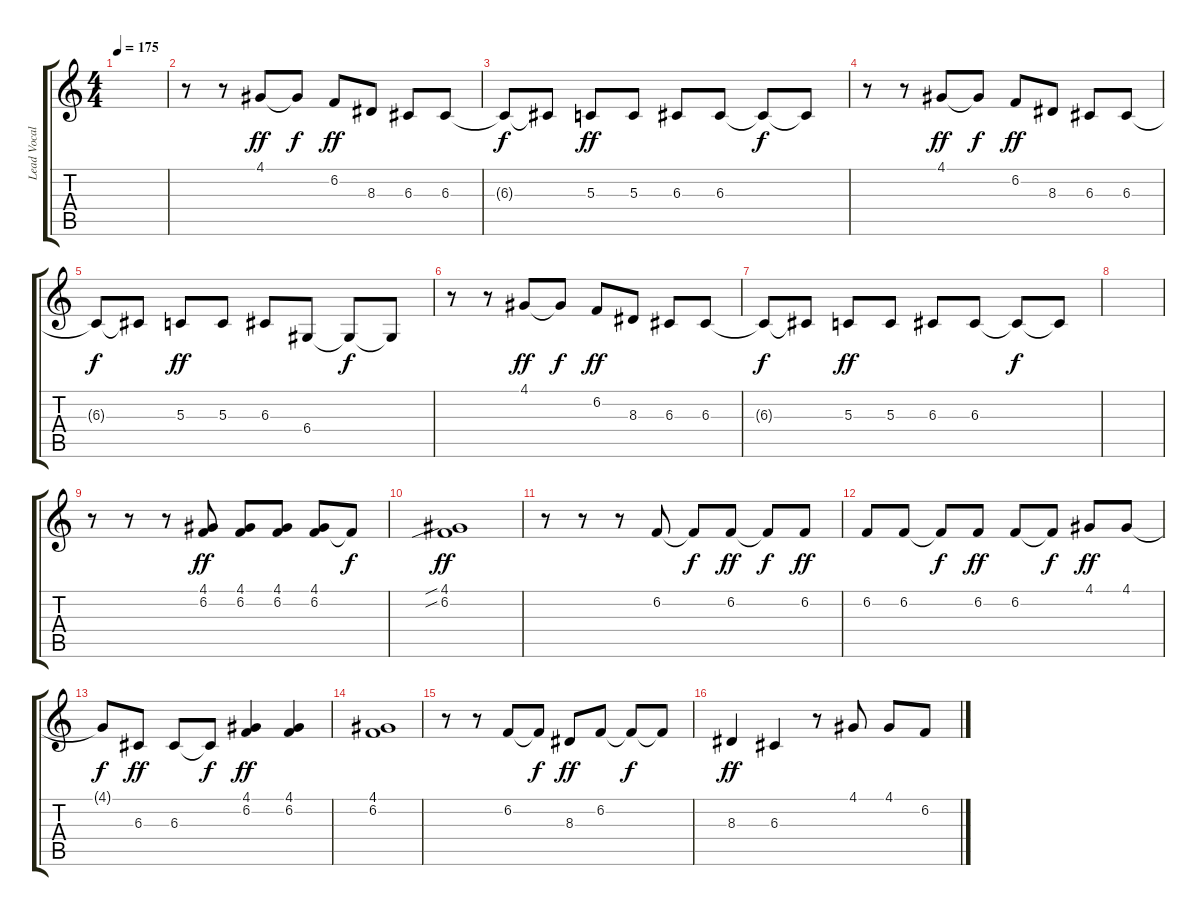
\track ("Lead Vocal" "Lead Vocal") {instrument altosax}
\staff {score tabs}
\tuning (E4 B3 G3 D3 A2 E2) {hide}
\ts (4 4)
\tempo 175
\clef g2
\ks c
|
r.8 r.8 4.1.8{dy ff} 4.1{t}.8{dy f} 6.2.8{dy ff} 8.3.8 6.3.8 6.3.8 |
6.3{t}.8{dy f} 6.3{t}.8 5.3.8{dy ff} 5.3.8 6.3.8 6.3.8 6.3{t}.8{dy f} 6.3{t}.8 |
r.8 r.8 4.1.8{dy ff} 4.1{t}.8{dy f} 6.2.8{dy ff} 8.3.8 6.3.8 6.3.8 |
6.3{t}.8{dy f} 6.3{t}.8 5.3.8{dy ff} 5.3.8 6.3.8 6.4.8 6.4{t}.8{dy f} 6.4{t}.8 |
r.8 r.8 4.1.8{dy ff} 4.1{t}.8{dy f} 6.2.8{dy ff} 8.3.8 6.3.8 6.3.8 |
6.3{t}.8{dy f} 6.3{t}.8 5.3.8{dy ff} 5.3.8 6.3.8 6.3.8 6.3{t}.8{dy f} 6.3{t}.8 |
|
r.8 r.8 r.8 (4.1 6.2).8{dy ff} (4.1 6.2).8 (4.1 6.2).8 (4.1 6.2).8 6.2{t}.8{dy f} |
(4.1{sib} 6.2{sib}).1{dy ff} |
r.8 r.8 r.8 6.2.8 6.2{t}.8{dy f} 6.2.8{dy ff} 6.2{t}.8{dy f} 6.2.8{dy ff} |
6.2.8 6.2.8 6.2{t}.8{dy f} 6.2.8{dy ff} 6.2.8 6.2{t}.8{dy f} 4.1.8{dy ff} 4.1.8 |
4.1{t}.8{dy f} 6.3.8{dy ff} 6.3.8 6.3{t}.8{dy f} (4.1 6.2).4{dy ff} (4.1 6.2).4 |
(4.1 6.2).1 |
r.8 r.8 6.2.8 6.2{t}.8{dy f} 8.3.8{dy ff} 6.2.8 6.2{t}.8{dy f} 6.2{t}.8 |
8.3.4{dy ff} 6.3.4 r.8 4.1.8 4.1.8 6.2.8
